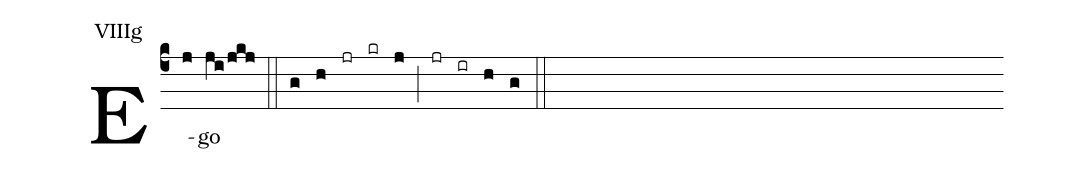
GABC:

annotation: VIIIg;
%%
(c4) E(j)go(ji/jkj) (::) (g)(h)(jr)(kr)(j)(;)(jr)(ir)(h)(g)(::)
